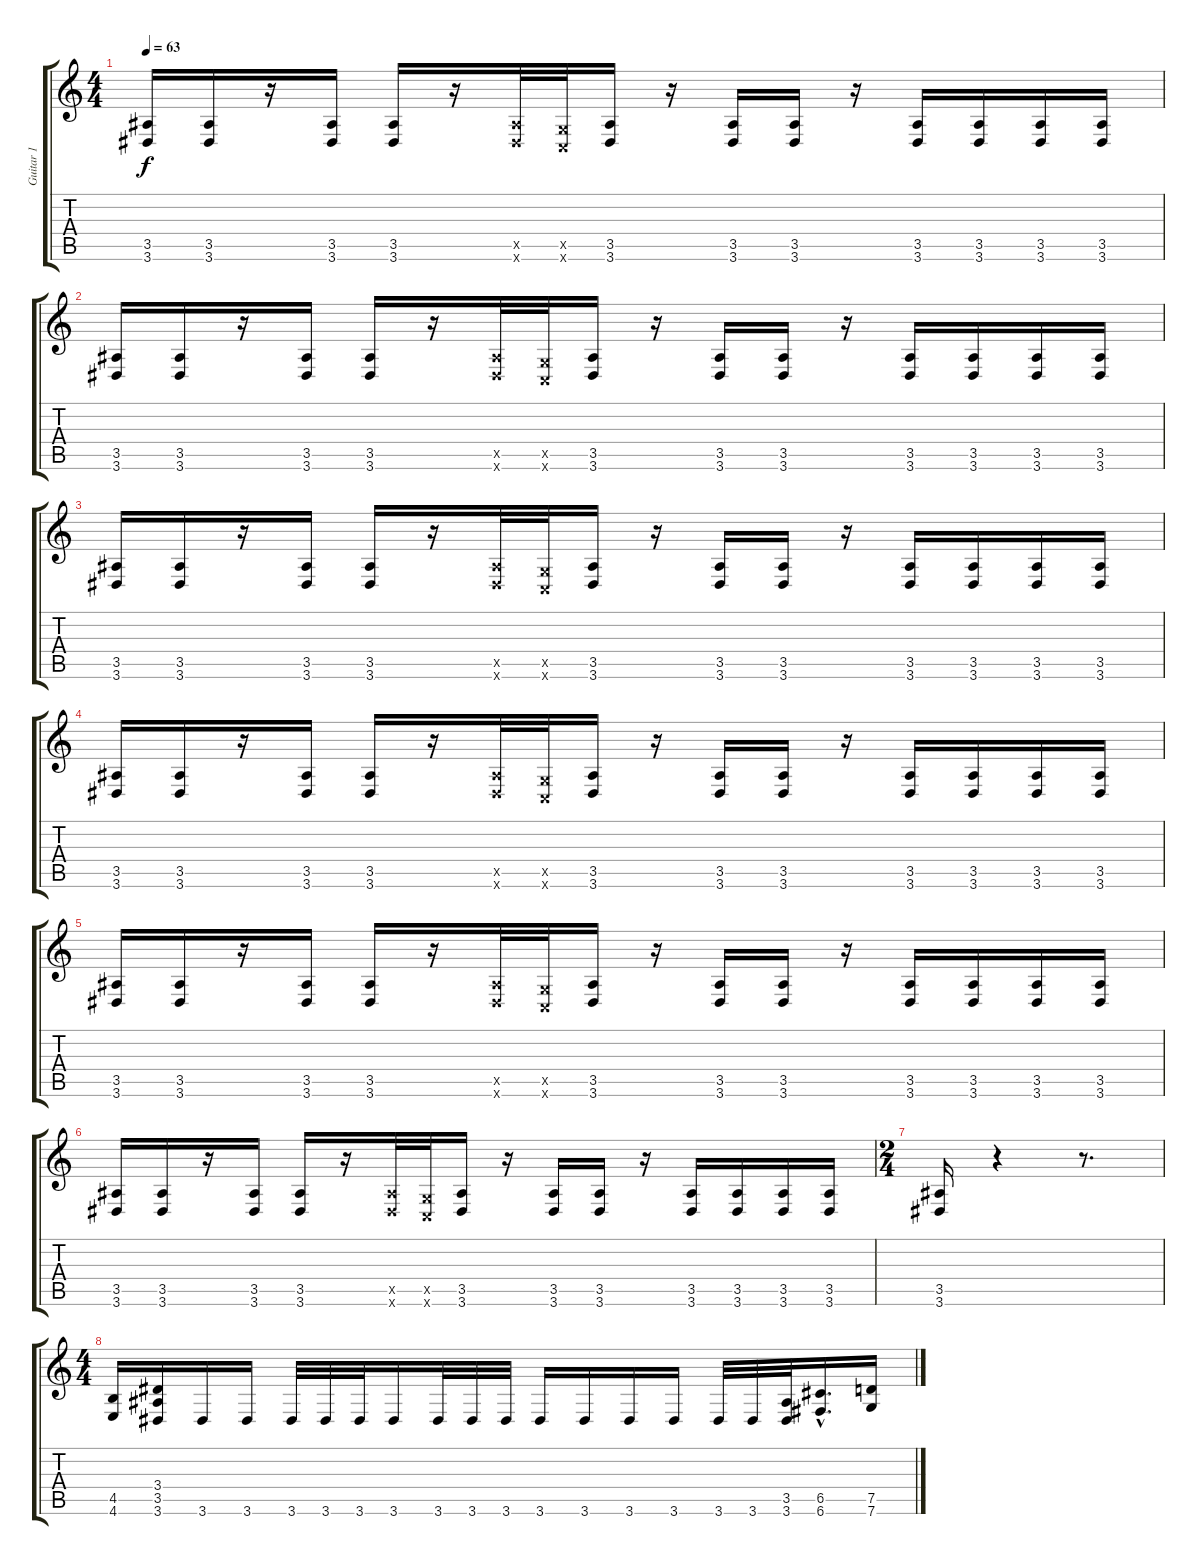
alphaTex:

\track ("Guitar 1" "Guitar 1") {instrument overdrivenguitar}
\staff {score tabs}
\tuning (D4 A3 F3 C3 G2 C2) {hide}
\ts (4 4)
\tempo 63
\clef g2
\ks c
(3.5 3.6).16{dy f volume 13} (3.5 3.6).16 r.16 (3.5 3.6).16 (3.5 3.6).16 r.16 (3.5{x} 3.6{x}).32 (0.5{x} 0.6{x}).32 (3.5 3.6).16 r.16 (3.5 3.6).16 (3.5 3.6).16 r.16 (3.5 3.6).16 (3.5 3.6).16 (3.5 3.6).16 (3.5 3.6).16 |
(3.5 3.6).16{volume 13} (3.5 3.6).16 r.16 (3.5 3.6).16 (3.5 3.6).16 r.16 (3.5{x} 3.6{x}).32 (0.5{x} 0.6{x}).32 (3.5 3.6).16 r.16 (3.5 3.6).16 (3.5 3.6).16 r.16 (3.5 3.6).16 (3.5 3.6).16 (3.5 3.6).16 (3.5 3.6).16 |
(3.5 3.6).16{volume 13} (3.5 3.6).16 r.16 (3.5 3.6).16 (3.5 3.6).16 r.16 (3.5{x} 3.6{x}).32 (0.5{x} 0.6{x}).32 (3.5 3.6).16 r.16 (3.5 3.6).16 (3.5 3.6).16 r.16 (3.5 3.6).16 (3.5 3.6).16 (3.5 3.6).16 (3.5 3.6).16 |
(3.5 3.6).16{volume 13} (3.5 3.6).16 r.16 (3.5 3.6).16 (3.5 3.6).16 r.16 (3.5{x} 3.6{x}).32 (0.5{x} 0.6{x}).32 (3.5 3.6).16 r.16 (3.5 3.6).16 (3.5 3.6).16 r.16 (3.5 3.6).16 (3.5 3.6).16 (3.5 3.6).16 (3.5 3.6).16 |
(3.5 3.6).16{volume 13} (3.5 3.6).16 r.16 (3.5 3.6).16 (3.5 3.6).16 r.16 (3.5{x} 3.6{x}).32 (0.5{x} 0.6{x}).32 (3.5 3.6).16 r.16 (3.5 3.6).16 (3.5 3.6).16 r.16 (3.5 3.6).16 (3.5 3.6).16 (3.5 3.6).16 (3.5 3.6).16 |
(3.5 3.6).16{volume 13} (3.5 3.6).16 r.16 (3.5 3.6).16 (3.5 3.6).16 r.16 (3.5{x} 3.6{x}).32 (0.5{x} 0.6{x}).32 (3.5 3.6).16 r.16 (3.5 3.6).16 (3.5 3.6).16 r.16 (3.5 3.6).16 (3.5 3.6).16 (3.5 3.6).16 (3.5 3.6).16 |
\ts (2 4)
(3.5 3.6).16 r.4 r.8{d} |
\ts (4 4)
(4.5 4.6).16 (3.4 3.5 3.6).16 3.6.16 3.6.16 3.6.32 3.6.32 3.6.32 3.6.16 3.6.32 3.6.32 3.6.32 3.6.16 3.6.16 3.6.16 3.6.16 3.6.32 3.6.32 (3.5 3.6).32 (6.5{hac} 6.6{hac}).16{d} (7.5 7.6).16
